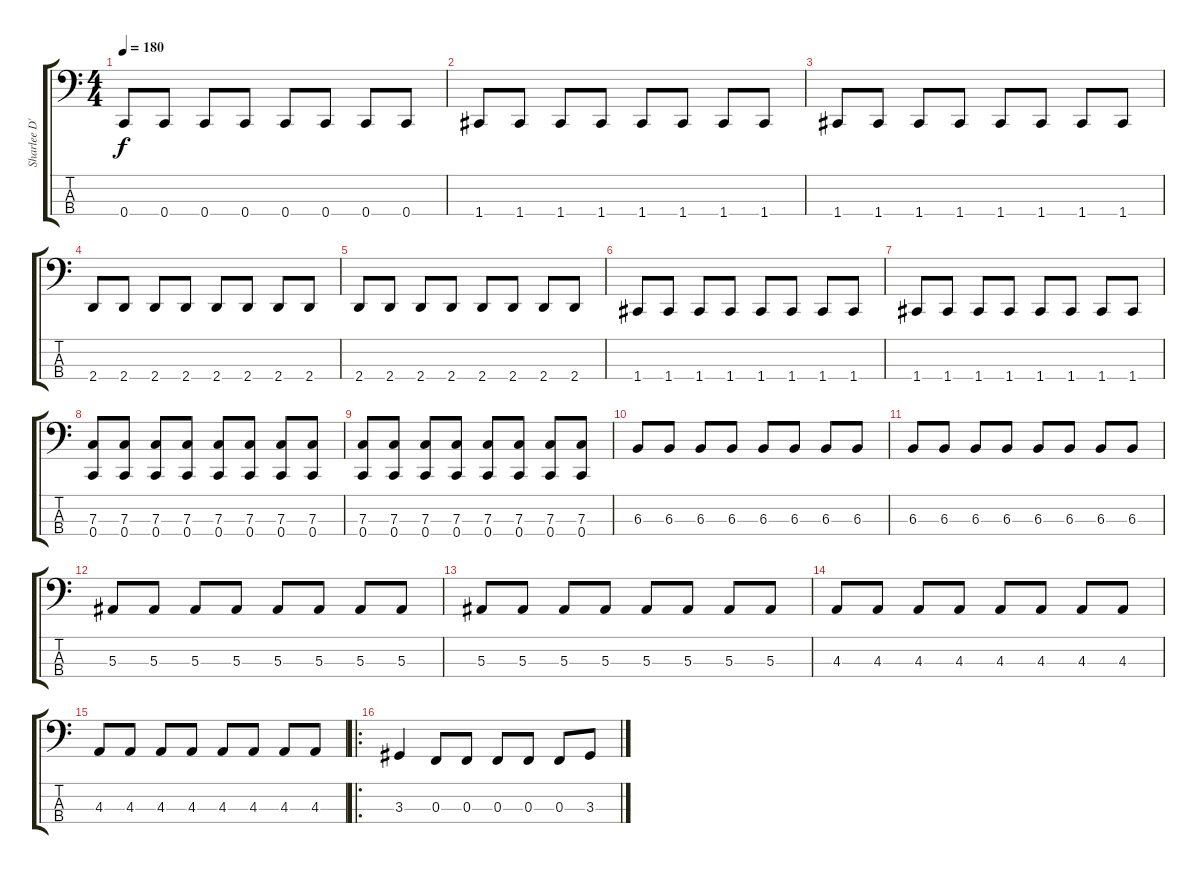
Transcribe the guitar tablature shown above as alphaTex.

\track ("Sharlee D'Angelo" "Sharlee D'") {instrument electricbasspick}
\staff {score tabs}
\tuning (Eb2 Bb1 F1 C1) {hide}
\ts (4 4)
\tempo 180
\clef f4
\ks c
0.4.8{dy f} 0.4.8 0.4.8 0.4.8 0.4.8 0.4.8 0.4.8 0.4.8 |
1.4.8 1.4.8 1.4.8 1.4.8 1.4.8 1.4.8 1.4.8 1.4.8 |
1.4.8 1.4.8 1.4.8 1.4.8 1.4.8 1.4.8 1.4.8 1.4.8 |
2.4.8 2.4.8 2.4.8 2.4.8 2.4.8 2.4.8 2.4.8 2.4.8 |
2.4.8 2.4.8 2.4.8 2.4.8 2.4.8 2.4.8 2.4.8 2.4.8 |
1.4.8 1.4.8 1.4.8 1.4.8 1.4.8 1.4.8 1.4.8 1.4.8 |
1.4.8 1.4.8 1.4.8 1.4.8 1.4.8 1.4.8 1.4.8 1.4.8 |
(7.3 0.4).8 (7.3 0.4).8 (7.3 0.4).8 (7.3 0.4).8 (7.3 0.4).8 (7.3 0.4).8 (7.3 0.4).8 (7.3 0.4).8 |
(7.3 0.4).8 (7.3 0.4).8 (7.3 0.4).8 (7.3 0.4).8 (7.3 0.4).8 (7.3 0.4).8 (7.3 0.4).8 (7.3 0.4).8 |
6.3.8 6.3.8 6.3.8 6.3.8 6.3.8 6.3.8 6.3.8 6.3.8 |
6.3.8 6.3.8 6.3.8 6.3.8 6.3.8 6.3.8 6.3.8 6.3.8 |
5.3.8 5.3.8 5.3.8 5.3.8 5.3.8 5.3.8 5.3.8 5.3.8 |
5.3.8 5.3.8 5.3.8 5.3.8 5.3.8 5.3.8 5.3.8 5.3.8 |
4.3.8 4.3.8 4.3.8 4.3.8 4.3.8 4.3.8 4.3.8 4.3.8 |
4.3.8 4.3.8 4.3.8 4.3.8 4.3.8 4.3.8 4.3.8 4.3.8 |
\ro
3.3.4 0.3.8 0.3.8 0.3.8 0.3.8 0.3.8 3.3.8
